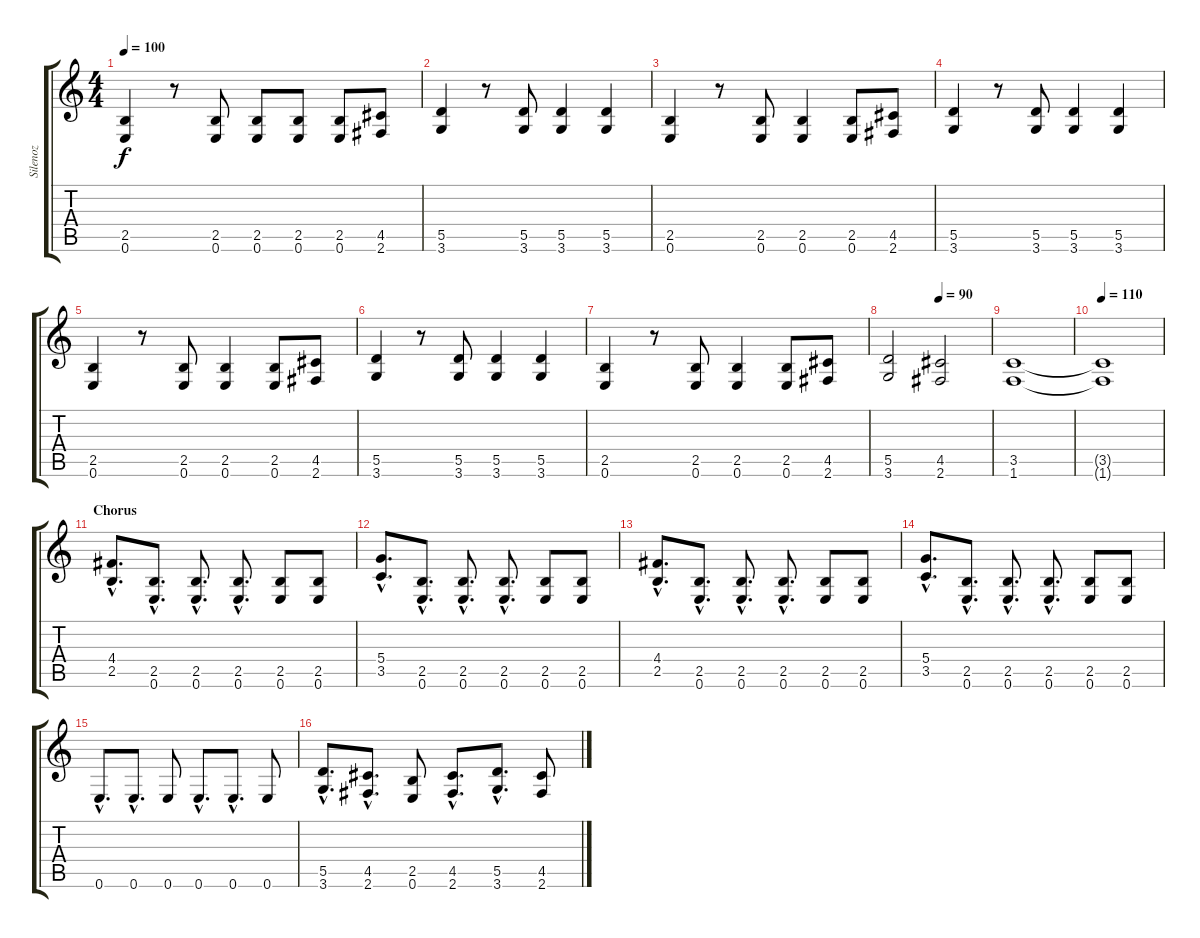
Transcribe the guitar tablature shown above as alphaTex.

\track ("Silenoz" "Silenoz") {instrument distortionguitar}
\staff {score tabs}
\tuning (E4 B3 G3 D3 A2 E2) {hide}
\ts (4 4)
\tempo 100
\clef g2
\ks c
(2.5 0.6).4{dy f} r.8 (2.5 0.6).8 (2.5 0.6).8 (2.5 0.6).8 (2.5 0.6).8 (4.5 2.6).8 |
(5.5 3.6).4 r.8 (5.5 3.6).8 (5.5 3.6).4 (5.5 3.6).4 |
(2.5 0.6).4 r.8 (2.5 0.6).8 (2.5 0.6).4 (2.5 0.6).8 (4.5 2.6).8 |
(5.5 3.6).4 r.8 (5.5 3.6).8 (5.5 3.6).4 (5.5 3.6).4 |
(2.5 0.6).4 r.8 (2.5 0.6).8 (2.5 0.6).4 (2.5 0.6).8 (4.5 2.6).8 |
(5.5 3.6).4 r.8 (5.5 3.6).8 (5.5 3.6).4 (5.5 3.6).4 |
(2.5 0.6).4 r.8 (2.5 0.6).8 (2.5 0.6).4 (2.5 0.6).8 (4.5 2.6).8 |
\tempo (90 0.5)
(5.5 3.6).2 (4.5 2.6).2 |
(3.5 1.6).1{volume 7} |
\tempo 110
(3.5{t} 1.6{t}).1 |
\section ("" "Chorus")
(4.4{hac} 2.5{hac}).8{d volume 15} (2.5{hac} 0.6{hac}).8{d} (2.5{hac} 0.6{hac}).8{d} (2.5{hac} 0.6{hac}).8{d} (2.5 0.6).8 (2.5 0.6).8 |
(5.4{hac} 3.5{hac}).8{d} (2.5{hac} 0.6{hac}).8{d} (2.5{hac} 0.6{hac}).8{d} (2.5{hac} 0.6{hac}).8{d} (2.5 0.6).8 (2.5 0.6).8 |
(4.4{hac} 2.5{hac}).8{d} (2.5{hac} 0.6{hac}).8{d} (2.5{hac} 0.6{hac}).8{d} (2.5{hac} 0.6{hac}).8{d} (2.5 0.6).8 (2.5 0.6).8 |
(5.4{hac} 3.5{hac}).8{d} (2.5{hac} 0.6{hac}).8{d} (2.5{hac} 0.6{hac}).8{d} (2.5{hac} 0.6{hac}).8{d} (2.5 0.6).8 (2.5 0.6).8 |
0.6{hac}.8{d} 0.6{hac}.8{d} 0.6.8 0.6{hac}.8{d} 0.6{hac}.8{d} 0.6.8 |
(5.5{hac} 3.6{hac}).8{d} (4.5{hac} 2.6{hac}).8{d} (2.5 0.6).8 (4.5{hac} 2.6{hac}).8{d} (5.5{hac} 3.6{hac}).8{d} (4.5 2.6).8
